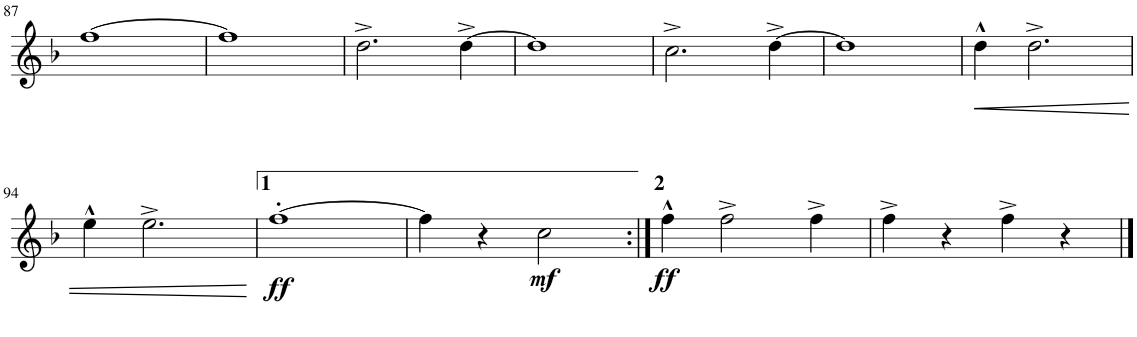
**kern	**dynam
*part1	*part1
*staff1	*staff1
*I"Tenor Saxophone	*
*I'Ten. Sax.	*
!!LO:PB:g=z
*clefG2	*
*Trd8c14	*
*k[b-]	*
*M2/2	*
*met(c|)	*
=87	=87
[1ff	.
=88	=88
1ff]	.
=89	=89
2.dd^\	.
[4dd^\	.
=90	=90
1dd]	.
=91	=91
2.cc^\	.
[4dd^\	.
=92	=92
1dd]	.
=93	=93
!	!LO:HP:b
4dd^^\	<
2.dd^\	.
!!LO:LB:g=z
=94	=94
4ee^^\	.
2.ee^\	.
.	[
=95	=95
!	!LO:DY:b
[1ff'	ff
=96	=96
4ff\]	.
4r	.
!	!LO:DY:b
2cc\	mf
=97:|!	=97:|!
!	!LO:DY:b
4ff^^\	ff
2ff^\	.
4ff^\	.
=98	=98
4ff^\	.
4r	.
4ff^\	.
4r	.
==	==
*-	*-
